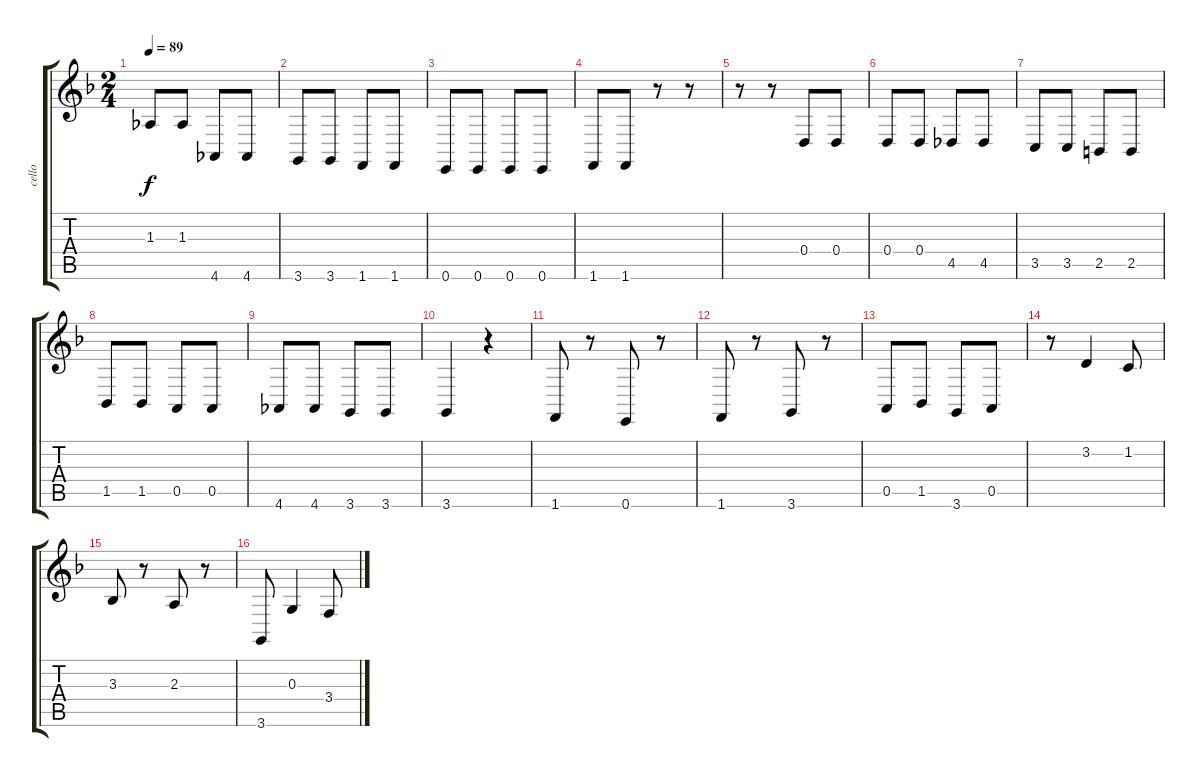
\track ("cello" "cello") {instrument cello}
\staff {score tabs}
\tuning (E4 B3 G3 D3 A2 E2) {hide}
\ts (2 4)
\tempo 89
\clef g2
\ks dminor
1.3.8{dy f} 1.3.8 4.6.8 4.6.8 |
3.6.8 3.6.8 1.6.8 1.6.8 |
0.6.8 0.6.8 0.6.8 0.6.8 |
1.6.8 1.6.8 r.8 r.8 |
r.8 r.8 0.4.8 0.4.8 |
0.4.8 0.4.8 4.5.8 4.5.8 |
3.5.8 3.5.8 2.5.8 2.5.8 |
1.5.8 1.5.8 0.5.8 0.5.8 |
4.6.8 4.6.8 3.6.8 3.6.8 |
3.6.4 r.4 |
1.6.8 r.8 0.6.8 r.8 |
1.6.8 r.8 3.6.8 r.8 |
0.5.8 1.5.8 3.6.8 0.5.8 |
r.8 3.2.4 1.2.8 |
3.3.8 r.8 2.3.8 r.8 |
3.6.8 0.3.4 3.4.8
